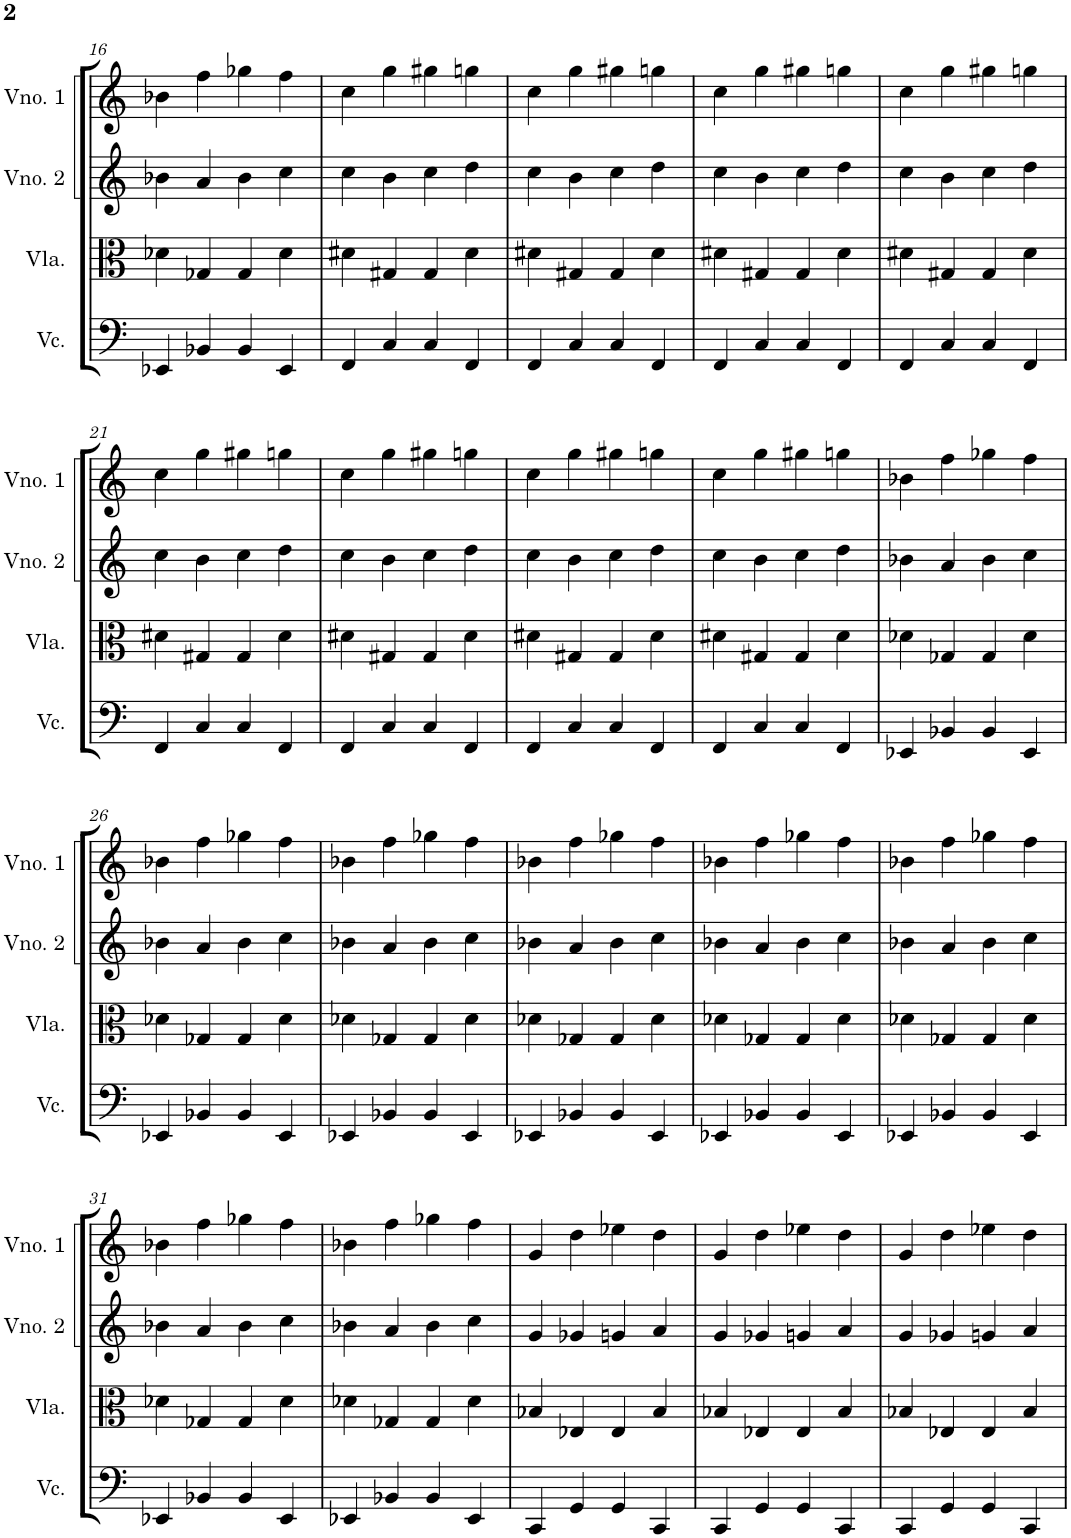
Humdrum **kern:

**kern	**kern	**kern	**kern
*part4	*part3	*part2	*part1
*staff4	*staff3	*staff2	*staff1
*I"Violoncelo	*I"Viola	*I"Violino 2	*I"Violino 1
*I'Vc.	*I'Vla.	*I'Vno. 2	*I'Vno. 1
!!LO:PB:g=z
*clefF4	*clefC3	*clefG2	*clefG2
*k[]	*k[]	*k[]	*k[]
*M4/4	*M4/4	*M4/4	*M4/4
=16	=16	=16	=16
4EE-X/	4d-X\	4b-X\	4b-X\
4BB-X/	4G-X/	4a/	4ff\
4BB-/	4G-/	4b-\	4gg-X\
4EE-/	4d-\	4cc\	4ff\
=17	=17	=17	=17
4FF/	4d#X\	4cc\	4cc\
4C/	4G#X/	4b\	4gg\
4C/	4G#/	4cc\	4gg#X\
4FF/	4d#\	4dd\	4ggn\
=18	=18	=18	=18
4FF/	4d#X\	4cc\	4cc\
4C/	4G#X/	4b\	4gg\
4C/	4G#/	4cc\	4gg#X\
4FF/	4d#\	4dd\	4ggn\
=19	=19	=19	=19
4FF/	4d#X\	4cc\	4cc\
4C/	4G#X/	4b\	4gg\
4C/	4G#/	4cc\	4gg#X\
4FF/	4d#\	4dd\	4ggn\
=20	=20	=20	=20
4FF/	4d#X\	4cc\	4cc\
4C/	4G#X/	4b\	4gg\
4C/	4G#/	4cc\	4gg#X\
4FF/	4d#\	4dd\	4ggn\
!!LO:LB:g=z
=21	=21	=21	=21
4FF/	4d#X\	4cc\	4cc\
4C/	4G#X/	4b\	4gg\
4C/	4G#/	4cc\	4gg#X\
4FF/	4d#\	4dd\	4ggn\
=22	=22	=22	=22
4FF/	4d#X\	4cc\	4cc\
4C/	4G#X/	4b\	4gg\
4C/	4G#/	4cc\	4gg#X\
4FF/	4d#\	4dd\	4ggn\
=23	=23	=23	=23
4FF/	4d#X\	4cc\	4cc\
4C/	4G#X/	4b\	4gg\
4C/	4G#/	4cc\	4gg#X\
4FF/	4d#\	4dd\	4ggn\
=24	=24	=24	=24
4FF/	4d#X\	4cc\	4cc\
4C/	4G#X/	4b\	4gg\
4C/	4G#/	4cc\	4gg#X\
4FF/	4d#\	4dd\	4ggn\
=25	=25	=25	=25
4EE-X/	4d-X\	4b-X\	4b-X\
4BB-X/	4G-X/	4a/	4ff\
4BB-/	4G-/	4b-\	4gg-X\
4EE-/	4d-\	4cc\	4ff\
!!LO:LB:g=z
=26	=26	=26	=26
4EE-X/	4d-X\	4b-X\	4b-X\
4BB-X/	4G-X/	4a/	4ff\
4BB-/	4G-/	4b-\	4gg-X\
4EE-/	4d-\	4cc\	4ff\
=27	=27	=27	=27
4EE-X/	4d-X\	4b-X\	4b-X\
4BB-X/	4G-X/	4a/	4ff\
4BB-/	4G-/	4b-\	4gg-X\
4EE-/	4d-\	4cc\	4ff\
=28	=28	=28	=28
4EE-X/	4d-X\	4b-X\	4b-X\
4BB-X/	4G-X/	4a/	4ff\
4BB-/	4G-/	4b-\	4gg-X\
4EE-/	4d-\	4cc\	4ff\
=29	=29	=29	=29
4EE-X/	4d-X\	4b-X\	4b-X\
4BB-X/	4G-X/	4a/	4ff\
4BB-/	4G-/	4b-\	4gg-X\
4EE-/	4d-\	4cc\	4ff\
=30	=30	=30	=30
4EE-X/	4d-X\	4b-X\	4b-X\
4BB-X/	4G-X/	4a/	4ff\
4BB-/	4G-/	4b-\	4gg-X\
4EE-/	4d-\	4cc\	4ff\
!!LO:LB:g=z
=31	=31	=31	=31
4EE-X/	4d-X\	4b-X\	4b-X\
4BB-X/	4G-X/	4a/	4ff\
4BB-/	4G-/	4b-\	4gg-X\
4EE-/	4d-\	4cc\	4ff\
=32	=32	=32	=32
4EE-X/	4d-X\	4b-X\	4b-X\
4BB-X/	4G-X/	4a/	4ff\
4BB-/	4G-/	4b-\	4gg-X\
4EE-/	4d-\	4cc\	4ff\
=33	=33	=33	=33
4CC/	4B-X/	4g/	4g/
4GG/	4E-X/	4g-X/	4dd\
4GG/	4E-/	4gn/	4ee-X\
4CC/	4B-/	4a/	4dd\
=34	=34	=34	=34
4CC/	4B-X/	4g/	4g/
4GG/	4E-X/	4g-X/	4dd\
4GG/	4E-/	4gn/	4ee-X\
4CC/	4B-/	4a/	4dd\
=35	=35	=35	=35
4CC/	4B-X/	4g/	4g/
4GG/	4E-X/	4g-X/	4dd\
4GG/	4E-/	4gn/	4ee-X\
4CC/	4B-/	4a/	4dd\
=	=	=	=
*-	*-	*-	*-
